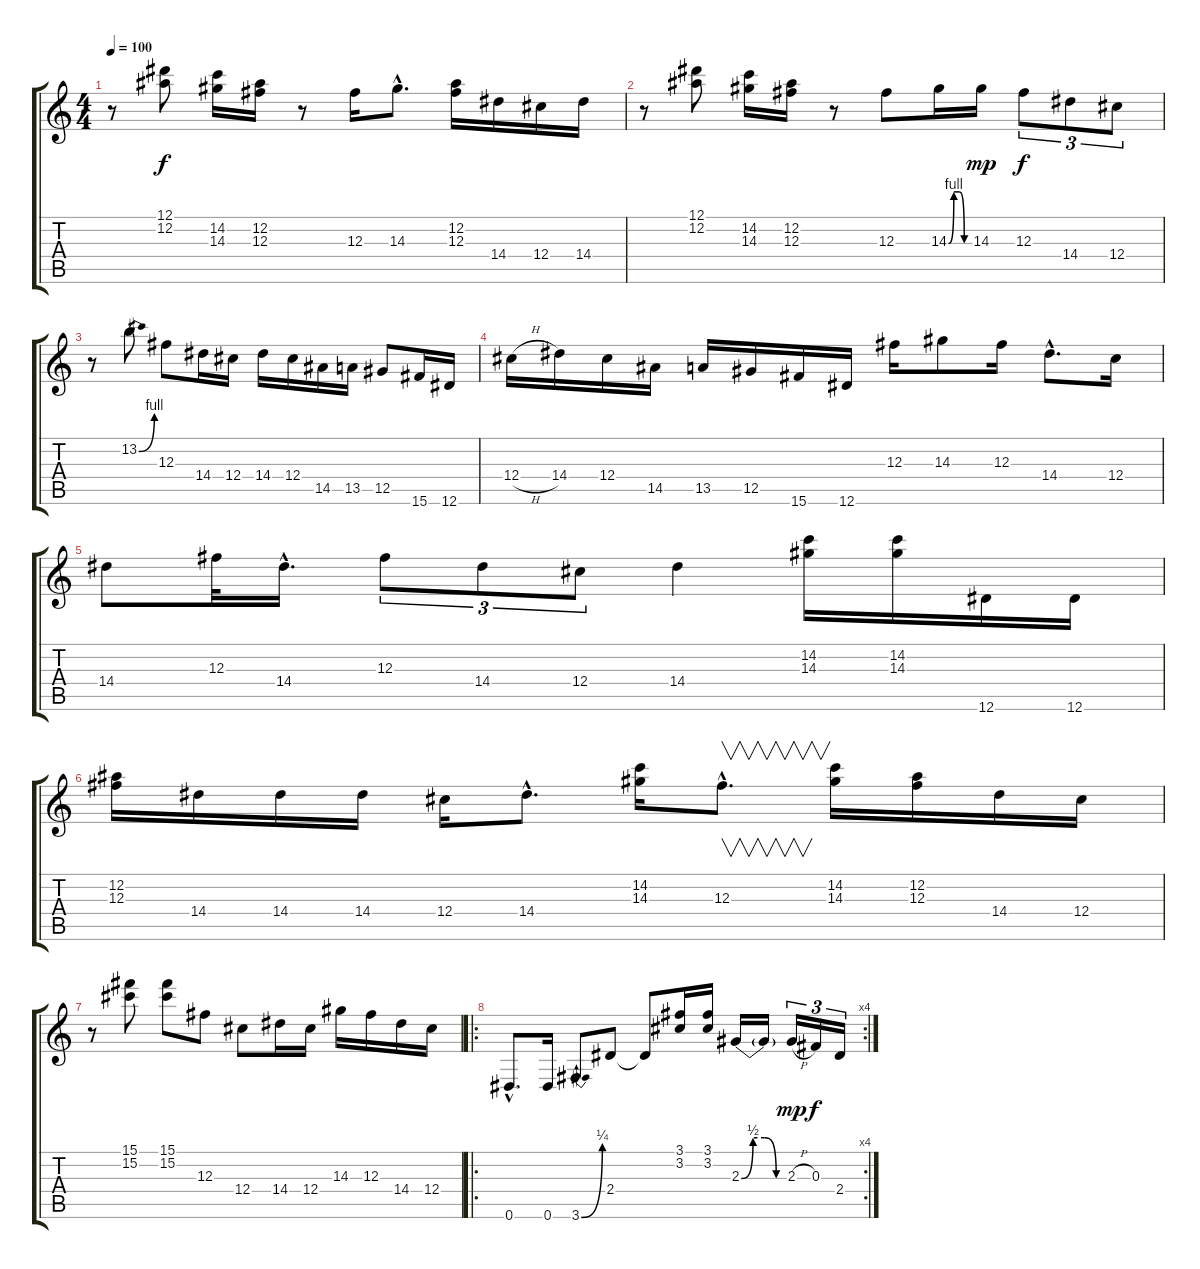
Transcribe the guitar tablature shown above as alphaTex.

\track "" {instrument overdrivenguitar}
\staff {score tabs}
\tuning (Eb4 Bb3 Gb3 Db3 Ab2 Eb2) {hide}
\ts (4 4)
\tempo 100
\clef g2
\ks c
r.8{dy f} (12.1 12.2).8 (14.2 14.3).16 (12.2 12.3).16 r.8 12.3.16 14.3{hac}.8{d} (12.2 12.3).16 14.4.16 12.4.16 14.4.16 |
r.8 (12.1 12.2).8 (14.2 14.3).16 (12.2 12.3).16 r.8 12.3.8 14.3{be (custom 0 0 15 4 30 4 45 0 60 0)}.16 14.3.16{dy mp} 12.3.8{tu (3 2) dy f} 14.4.8{tu (3 2)} 12.4.8{tu (3 2)} |
r.8 13.2{be (bend 0 0 60 4)}.8 12.3.8 14.4.16 12.4.16 14.4.16 12.4.16 14.5.16 13.5.16 12.5.8 15.6.16 12.6.16 |
12.4{h}.16 14.4.16 12.4.16 14.5.16 13.5.16 12.5.16 15.6.16 12.6.16 12.3.16 14.3.8 12.3.16 14.4{hac}.8{d} 12.4.16 |
14.4.8 12.3.32 14.4{hac}.16{d} 12.3.8{tu (3 2)} 14.4.8{tu (3 2)} 12.4.8{tu (3 2)} 14.4.4 (14.2 14.3).16 (14.2 14.3).16 12.6.16 12.6.16 |
(12.2 12.3).16 14.4.16 14.4.16 14.4.16 12.4.16 14.4{hac}.8{d} (14.2 14.3).16 12.3{hac}.8{v d} (14.2 14.3).16 (12.2 12.3).16 14.4.16 12.4.16 |
r.8 (15.1 15.2).8 (15.1 15.2).8 12.3.8 12.4.8 14.4.16 12.4.16 14.3.16 12.3.16 14.4.16 12.4.16 |
\ro
\rc 4
0.6{hac}.8{d} 0.6.16 3.6{be (bend 0 0 60 1)}.8 2.4.8 2.4{t}.8 (3.1 3.2).16 (3.1 3.2).16 2.3{be (custom 0 0 15 2 30 2 45 0 60 0)}.16 2.3{t}.16 2.3{h}.16{tu (3 2) dy mp} 0.3.16{tu (3 2) dy f} 2.4.16{tu (3 2)}
